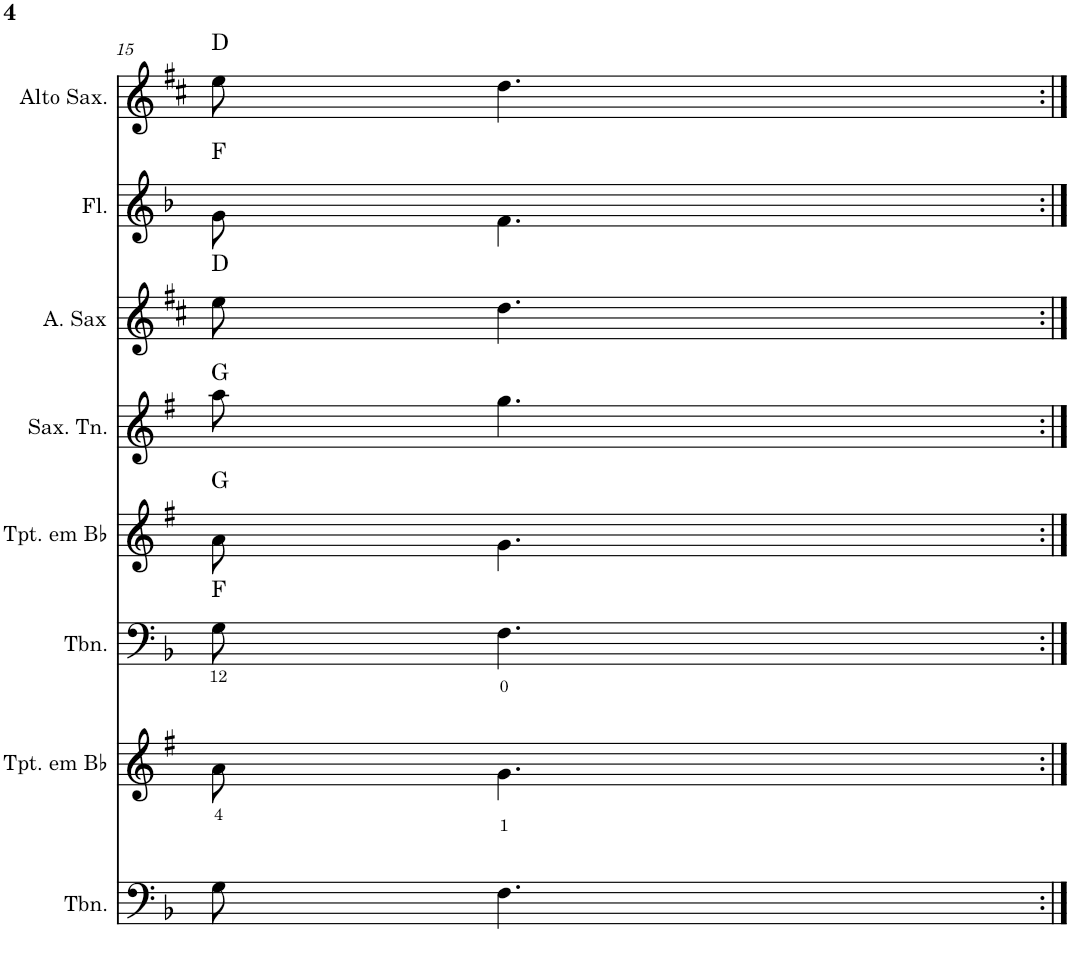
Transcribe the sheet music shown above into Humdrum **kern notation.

**kern	**kern	**kern	**harte	**kern	**harte	**kern	**harte	**kern	**kern	**harte	**kern	**harte
*part8	*part7	*part6	*part6	*part5	*part5	*part4	*part4	*part3	*part2	*part2	*part1	*part1
*staff8	*staff7	*staff6	*	*staff5	*	*staff4	*	*staff3	*staff2	*	*staff1	*
*I"Trombone	*I"Trompete em Bb	*I"Trombone	*	*I"Trompete em Bb	*	*I"Saxofone Tenor	*	*I"Saxofone Alto	*I"Flauta Transversal	*	*I"Saxofone Alto	*
*I'Tbn.	*I'Tpt. em Bb	*I'Tbn.	*	*I'Tpt. em Bb	*	*I'Sax. Tn.	*	*	*I'Fl.	*	*	*
!!LO:PB:g=z
*clefF4	*clefG2	*clefF4	*	*clefG2	*	*clefG2	*	*clefG2	*clefG2	*	*clefG2	*
*	*Trd1c2	*	*	*Trd1c2	*	*Trd8c14	*	*Trd5c9	*	*	*Trd5c9	*
*k[b-]	*k[f#]	*k[b-]	*	*k[f#]	*	*k[f#]	*	*k[f#c#]	*k[b-]	*	*k[f#c#]	*
*F:	*G:	*F:	*	*G:	*	*G:	*	*D:	*F:	*	*D:	*
*M2/4	*M2/4	*M2/4	*	*M2/4	*	*M2/4	*	*M2/4	*M2/4	*	*M2/4	*
=15	=15	=15	=15	=15	=15	=15	=15	=15	=15	=15	=15	=15
8G\	8a\	8G\	F:maj	8a\	G:maj	8aa\	G:maj	8ee\	8g\	F:maj	8ee\	D:maj
4.F\	4.g\	4.F\	.	4.g\	.	4.gg\	.	4.dd\	4.f\	.	4.dd\	.
=:|!	=:|!	=:|!	=:|!	=:|!	=:|!	=:|!	=:|!	=:|!	=:|!	=:|!	=:|!	=:|!
*-	*-	*-	*-	*-	*-	*-	*-	*-	*-	*-	*-	*-
